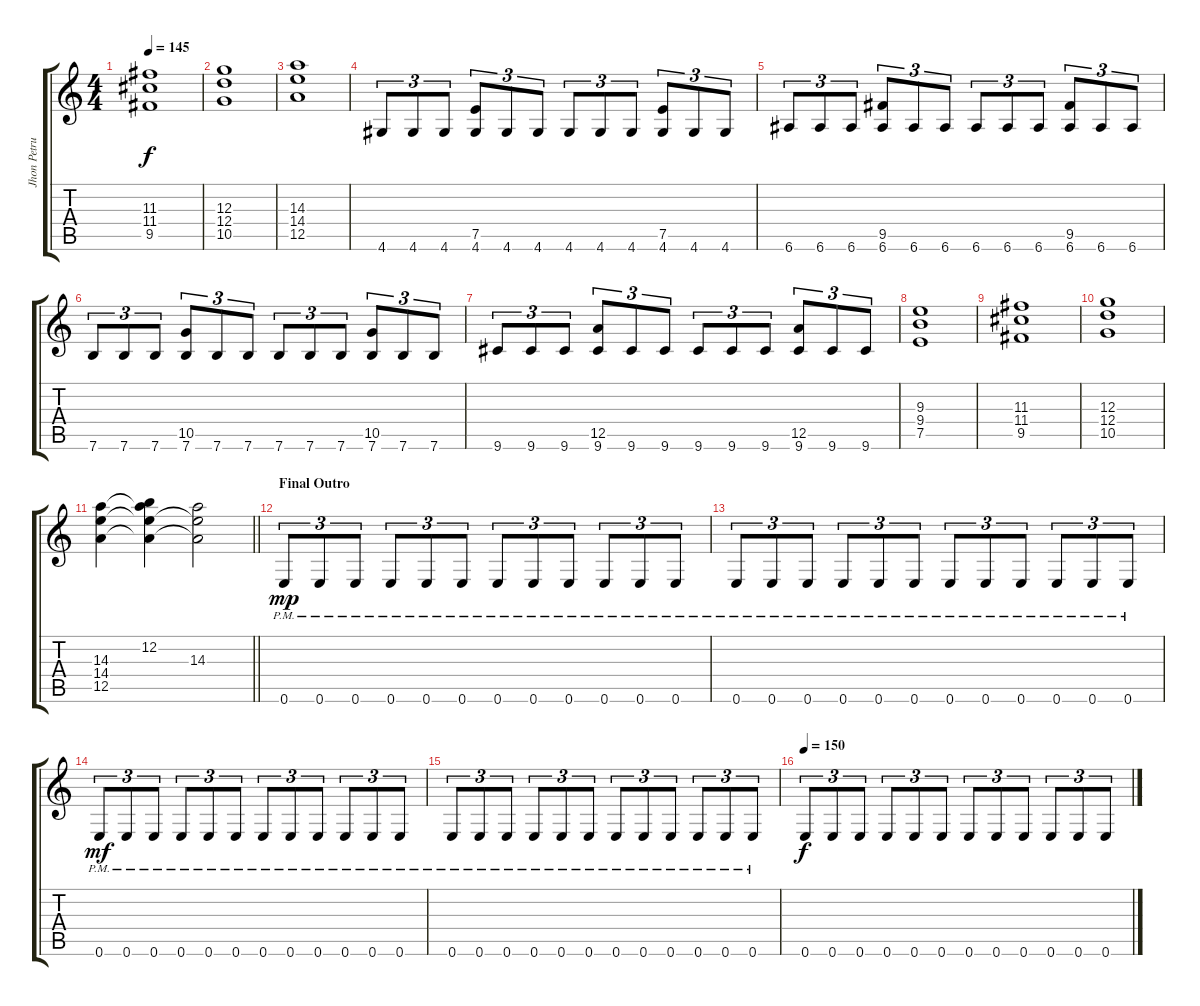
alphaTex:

\track ("Jhon Petrucci" "Jhon Petru") {instrument distortionguitar}
\staff {score tabs}
\tuning (E4 B3 G3 D3 A2 E2) {hide}
\ts (4 4)
\tempo 145
\clef g2
\ks c
(11.3 11.4 9.5).1{dy f} |
(12.3 12.4 10.5).1 |
(14.3 14.4 12.5).1 |
4.6.8{tu (3 2)} 4.6.8{tu (3 2)} 4.6.8{tu (3 2)} (7.5 4.6).8{tu (3 2)} 4.6.8{tu (3 2)} 4.6.8{tu (3 2)} 4.6.8{tu (3 2)} 4.6.8{tu (3 2)} 4.6.8{tu (3 2)} (7.5 4.6).8{tu (3 2)} 4.6.8{tu (3 2)} 4.6.8{tu (3 2)} |
6.6.8{tu (3 2)} 6.6.8{tu (3 2)} 6.6.8{tu (3 2)} (9.5 6.6).8{tu (3 2)} 6.6.8{tu (3 2)} 6.6.8{tu (3 2)} 6.6.8{tu (3 2)} 6.6.8{tu (3 2)} 6.6.8{tu (3 2)} (9.5 6.6).8{tu (3 2)} 6.6.8{tu (3 2)} 6.6.8{tu (3 2)} |
7.6.8{tu (3 2)} 7.6.8{tu (3 2)} 7.6.8{tu (3 2)} (10.5 7.6).8{tu (3 2)} 7.6.8{tu (3 2)} 7.6.8{tu (3 2)} 7.6.8{tu (3 2)} 7.6.8{tu (3 2)} 7.6.8{tu (3 2)} (10.5 7.6).8{tu (3 2)} 7.6.8{tu (3 2)} 7.6.8{tu (3 2)} |
9.6.8{tu (3 2)} 9.6.8{tu (3 2)} 9.6.8{tu (3 2)} (12.5 9.6).8{tu (3 2)} 9.6.8{tu (3 2)} 9.6.8{tu (3 2)} 9.6.8{tu (3 2)} 9.6.8{tu (3 2)} 9.6.8{tu (3 2)} (12.5 9.6).8{tu (3 2)} 9.6.8{tu (3 2)} 9.6.8{tu (3 2)} |
(9.3 9.4 7.5).1 |
(11.3 11.4 9.5).1 |
(12.3 12.4 10.5).1 |
\barLineRight lightlight
(14.3 14.4 12.5).4 (12.2 14.3{t} 14.4{t} 12.5{t}).4 (14.3 14.4{t} 12.5{t}).2 |
\section ("" "Final Outro")
0.6{pm}.8{tu (3 2) dy mp} 0.6{pm}.8{tu (3 2)} 0.6{pm}.8{tu (3 2)} 0.6{pm}.8{tu (3 2)} 0.6{pm}.8{tu (3 2)} 0.6{pm}.8{tu (3 2)} 0.6{pm}.8{tu (3 2)} 0.6{pm}.8{tu (3 2)} 0.6{pm}.8{tu (3 2)} 0.6{pm}.8{tu (3 2)} 0.6{pm}.8{tu (3 2)} 0.6{pm}.8{tu (3 2)} |
0.6{pm}.8{tu (3 2)} 0.6{pm}.8{tu (3 2)} 0.6{pm}.8{tu (3 2)} 0.6{pm}.8{tu (3 2)} 0.6{pm}.8{tu (3 2)} 0.6{pm}.8{tu (3 2)} 0.6{pm}.8{tu (3 2)} 0.6{pm}.8{tu (3 2)} 0.6{pm}.8{tu (3 2)} 0.6{pm}.8{tu (3 2)} 0.6{pm}.8{tu (3 2)} 0.6{pm}.8{tu (3 2)} |
0.6{pm}.8{tu (3 2) dy mf} 0.6{pm}.8{tu (3 2)} 0.6{pm}.8{tu (3 2)} 0.6{pm}.8{tu (3 2)} 0.6{pm}.8{tu (3 2)} 0.6{pm}.8{tu (3 2)} 0.6{pm}.8{tu (3 2)} 0.6{pm}.8{tu (3 2)} 0.6{pm}.8{tu (3 2)} 0.6{pm}.8{tu (3 2)} 0.6{pm}.8{tu (3 2)} 0.6{pm}.8{tu (3 2)} |
0.6{pm}.8{tu (3 2)} 0.6{pm}.8{tu (3 2)} 0.6{pm}.8{tu (3 2)} 0.6{pm}.8{tu (3 2)} 0.6{pm}.8{tu (3 2)} 0.6{pm}.8{tu (3 2)} 0.6{pm}.8{tu (3 2)} 0.6{pm}.8{tu (3 2)} 0.6{pm}.8{tu (3 2)} 0.6{pm}.8{tu (3 2)} 0.6{pm}.8{tu (3 2)} 0.6{pm}.8{tu (3 2)} |
\tempo 150
0.6.8{tu (3 2) dy f} 0.6.8{tu (3 2)} 0.6.8{tu (3 2)} 0.6.8{tu (3 2)} 0.6.8{tu (3 2)} 0.6.8{tu (3 2)} 0.6.8{tu (3 2)} 0.6.8{tu (3 2)} 0.6.8{tu (3 2)} 0.6.8{tu (3 2)} 0.6.8{tu (3 2)} 0.6.8{tu (3 2)}
